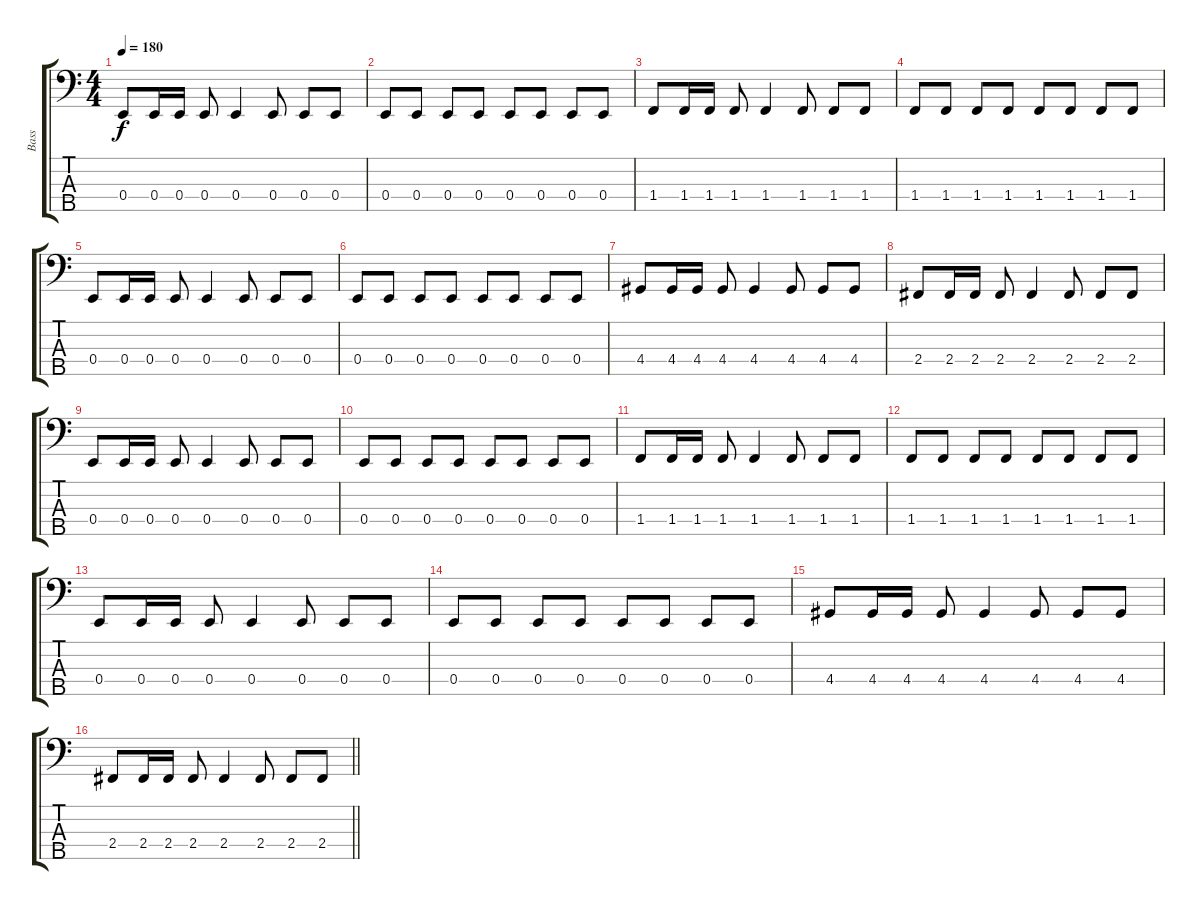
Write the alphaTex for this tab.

\track ("Bass" "Bass") {instrument electricbasspick}
\staff {score tabs}
\tuning (G2 D2 A1 E1 B0) {hide}
\ts (4 4)
\tempo 180
\clef f4
\ks c
0.4.8{dy f} 0.4.16 0.4.16 0.4.8 0.4.4 0.4.8 0.4.8 0.4.8 |
0.4.8 0.4.8 0.4.8 0.4.8 0.4.8 0.4.8 0.4.8 0.4.8 |
1.4.8 1.4.16 1.4.16 1.4.8 1.4.4 1.4.8 1.4.8 1.4.8 |
1.4.8 1.4.8 1.4.8 1.4.8 1.4.8 1.4.8 1.4.8 1.4.8 |
0.4.8 0.4.16 0.4.16 0.4.8 0.4.4 0.4.8 0.4.8 0.4.8 |
0.4.8 0.4.8 0.4.8 0.4.8 0.4.8 0.4.8 0.4.8 0.4.8 |
4.4.8 4.4.16 4.4.16 4.4.8 4.4.4 4.4.8 4.4.8 4.4.8 |
2.4.8 2.4.16 2.4.16 2.4.8 2.4.4 2.4.8 2.4.8 2.4.8 |
0.4.8 0.4.16 0.4.16 0.4.8 0.4.4 0.4.8 0.4.8 0.4.8 |
0.4.8 0.4.8 0.4.8 0.4.8 0.4.8 0.4.8 0.4.8 0.4.8 |
1.4.8 1.4.16 1.4.16 1.4.8 1.4.4 1.4.8 1.4.8 1.4.8 |
1.4.8 1.4.8 1.4.8 1.4.8 1.4.8 1.4.8 1.4.8 1.4.8 |
0.4.8 0.4.16 0.4.16 0.4.8 0.4.4 0.4.8 0.4.8 0.4.8 |
0.4.8 0.4.8 0.4.8 0.4.8 0.4.8 0.4.8 0.4.8 0.4.8 |
4.4.8 4.4.16 4.4.16 4.4.8 4.4.4 4.4.8 4.4.8 4.4.8 |
\barLineRight lightlight
2.4.8 2.4.16 2.4.16 2.4.8 2.4.4 2.4.8 2.4.8 2.4.8
